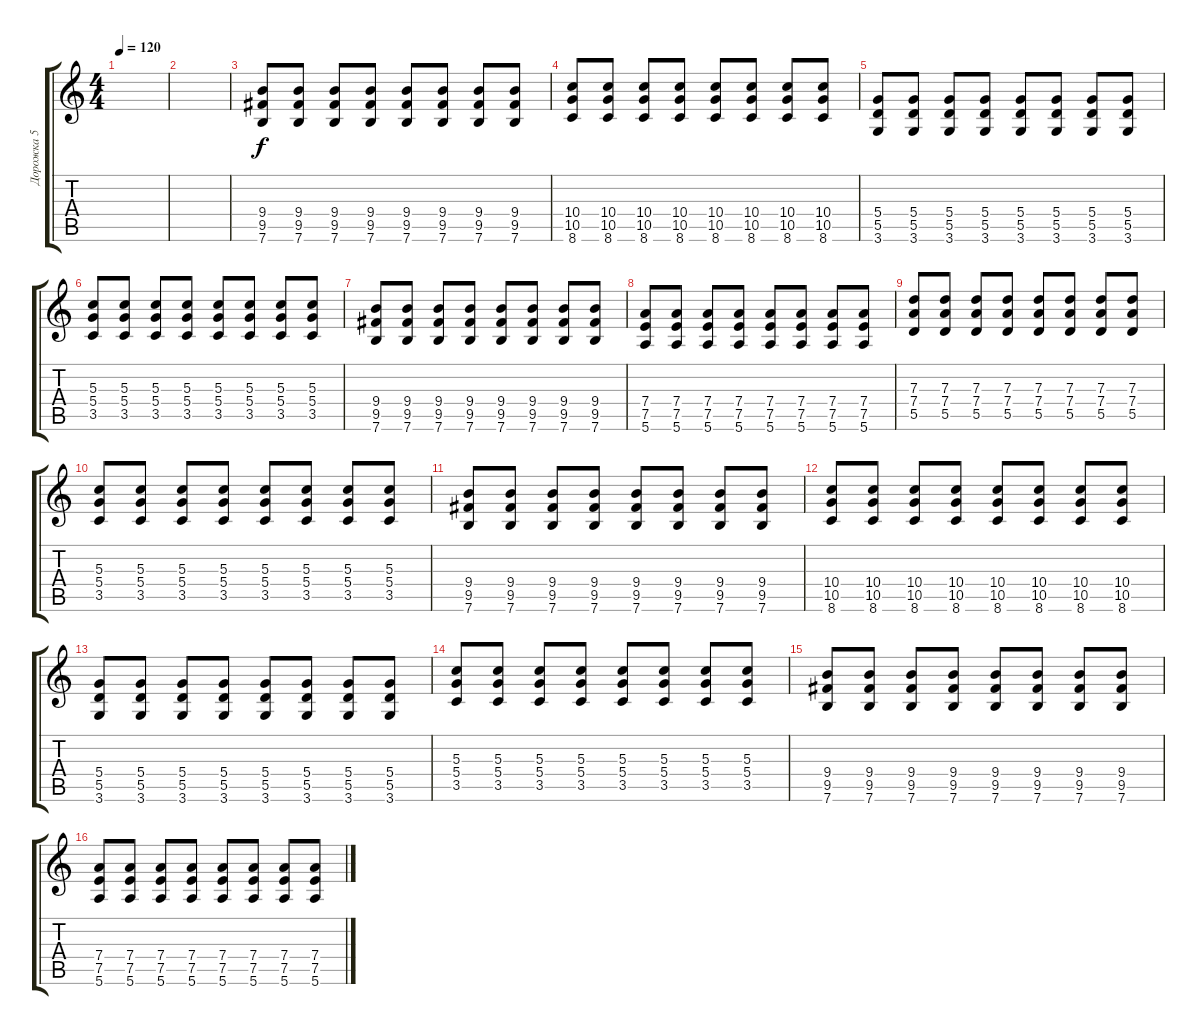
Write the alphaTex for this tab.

\track ("Дорожка 5" "Дорожка 5") {instrument distortionguitar}
\staff {score tabs}
\tuning (E4 B3 G3 D3 A2 E2) {hide}
\ts (4 4)
\tempo 120
\clef g2
\ks c
|
|
(9.4 9.5 7.6).8 (9.4 9.5 7.6).8 (9.4 9.5 7.6).8 (9.4 9.5 7.6).8 (9.4 9.5 7.6).8 (9.4 9.5 7.6).8 (9.4 9.5 7.6).8 (9.4 9.5 7.6).8 |
(10.4 10.5 8.6).8 (10.4 10.5 8.6).8 (10.4 10.5 8.6).8 (10.4 10.5 8.6).8 (10.4 10.5 8.6).8 (10.4 10.5 8.6).8 (10.4 10.5 8.6).8 (10.4 10.5 8.6).8 |
(5.4 5.5 3.6).8 (5.4 5.5 3.6).8 (5.4 5.5 3.6).8 (5.4 5.5 3.6).8 (5.4 5.5 3.6).8 (5.4 5.5 3.6).8 (5.4 5.5 3.6).8 (5.4 5.5 3.6).8 |
(5.3 5.4 3.5).8 (5.3 5.4 3.5).8 (5.3 5.4 3.5).8 (5.3 5.4 3.5).8 (5.3 5.4 3.5).8 (5.3 5.4 3.5).8 (5.3 5.4 3.5).8 (5.3 5.4 3.5).8 |
(9.4 9.5 7.6).8 (9.4 9.5 7.6).8 (9.4 9.5 7.6).8 (9.4 9.5 7.6).8 (9.4 9.5 7.6).8 (9.4 9.5 7.6).8 (9.4 9.5 7.6).8 (9.4 9.5 7.6).8 |
(7.4 7.5 5.6).8 (7.4 7.5 5.6).8 (7.4 7.5 5.6).8 (7.4 7.5 5.6).8 (7.4 7.5 5.6).8 (7.4 7.5 5.6).8 (7.4 7.5 5.6).8 (7.4 7.5 5.6).8 |
(7.3 7.4 5.5).8 (7.3 7.4 5.5).8 (7.3 7.4 5.5).8 (7.3 7.4 5.5).8 (7.3 7.4 5.5).8 (7.3 7.4 5.5).8 (7.3 7.4 5.5).8 (7.3 7.4 5.5).8 |
(5.3 5.4 3.5).8 (5.3 5.4 3.5).8 (5.3 5.4 3.5).8 (5.3 5.4 3.5).8 (5.3 5.4 3.5).8 (5.3 5.4 3.5).8 (5.3 5.4 3.5).8 (5.3 5.4 3.5).8 |
(9.4 9.5 7.6).8 (9.4 9.5 7.6).8 (9.4 9.5 7.6).8 (9.4 9.5 7.6).8 (9.4 9.5 7.6).8 (9.4 9.5 7.6).8 (9.4 9.5 7.6).8 (9.4 9.5 7.6).8 |
(10.4 10.5 8.6).8 (10.4 10.5 8.6).8 (10.4 10.5 8.6).8 (10.4 10.5 8.6).8 (10.4 10.5 8.6).8 (10.4 10.5 8.6).8 (10.4 10.5 8.6).8 (10.4 10.5 8.6).8 |
(5.4 5.5 3.6).8 (5.4 5.5 3.6).8 (5.4 5.5 3.6).8 (5.4 5.5 3.6).8 (5.4 5.5 3.6).8 (5.4 5.5 3.6).8 (5.4 5.5 3.6).8 (5.4 5.5 3.6).8 |
(5.3 5.4 3.5).8 (5.3 5.4 3.5).8 (5.3 5.4 3.5).8 (5.3 5.4 3.5).8 (5.3 5.4 3.5).8 (5.3 5.4 3.5).8 (5.3 5.4 3.5).8 (5.3 5.4 3.5).8 |
(9.4 9.5 7.6).8 (9.4 9.5 7.6).8 (9.4 9.5 7.6).8 (9.4 9.5 7.6).8 (9.4 9.5 7.6).8 (9.4 9.5 7.6).8 (9.4 9.5 7.6).8 (9.4 9.5 7.6).8 |
(7.4 7.5 5.6).8 (7.4 7.5 5.6).8 (7.4 7.5 5.6).8 (7.4 7.5 5.6).8 (7.4 7.5 5.6).8 (7.4 7.5 5.6).8 (7.4 7.5 5.6).8 (7.4 7.5 5.6).8
